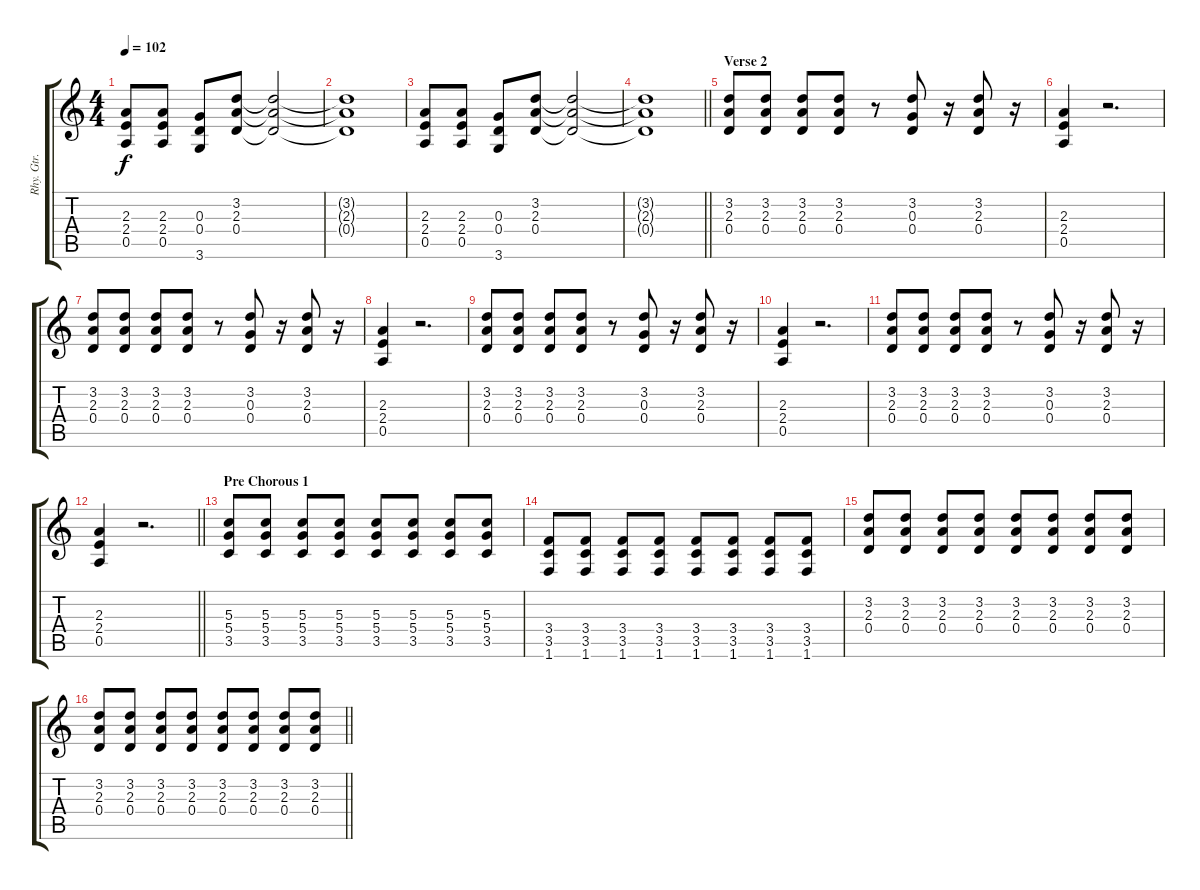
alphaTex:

\track ("Rhy. Gtr. 2" "Rhy. Gtr. ") {instrument overdrivenguitar}
\staff {score tabs}
\tuning (E4 B3 G3 D3 A2 E2) {hide}
\ts (4 4)
\tempo 102
\clef g2
\ks c
(2.3 2.4 0.5).8{dy f} (2.3 2.4 0.5).8 (0.3 0.4 3.6).8 (3.2 2.3 0.4).8 (3.2{t} 2.3{t} 0.4{t}).2 |
(3.2{t} 2.3{t} 0.4{t}).1 |
(2.3 2.4 0.5).8 (2.3 2.4 0.5).8 (0.3 0.4 3.6).8 (3.2 2.3 0.4).8 (3.2{t} 2.3{t} 0.4{t}).2 |
\barLineRight lightlight
(3.2{t} 2.3{t} 0.4{t}).1 |
\section ("" "Verse 2")
(3.2 2.3 0.4).8 (3.2 2.3 0.4).8 (3.2 2.3 0.4).8 (3.2 2.3 0.4).8 r.8 (3.2 0.3 0.4).8 r.16 (3.2 2.3 0.4).8 r.16 |
(2.3 2.4 0.5).4 r.2{d} |
(3.2 2.3 0.4).8 (3.2 2.3 0.4).8 (3.2 2.3 0.4).8 (3.2 2.3 0.4).8 r.8 (3.2 0.3 0.4).8 r.16 (3.2 2.3 0.4).8 r.16 |
(2.3 2.4 0.5).4 r.2{d} |
(3.2 2.3 0.4).8 (3.2 2.3 0.4).8 (3.2 2.3 0.4).8 (3.2 2.3 0.4).8 r.8 (3.2 0.3 0.4).8 r.16 (3.2 2.3 0.4).8 r.16 |
(2.3 2.4 0.5).4 r.2{d} |
(3.2 2.3 0.4).8 (3.2 2.3 0.4).8 (3.2 2.3 0.4).8 (3.2 2.3 0.4).8 r.8 (3.2 0.3 0.4).8 r.16 (3.2 2.3 0.4).8 r.16 |
\barLineRight lightlight
(2.3 2.4 0.5).4 r.2{d} |
\section ("" "Pre Chorous 1")
(5.3 5.4 3.5).8 (5.3 5.4 3.5).8 (5.3 5.4 3.5).8 (5.3 5.4 3.5).8 (5.3 5.4 3.5).8 (5.3 5.4 3.5).8 (5.3 5.4 3.5).8 (5.3 5.4 3.5).8 |
(3.4 3.5 1.6).8 (3.4 3.5 1.6).8 (3.4 3.5 1.6).8 (3.4 3.5 1.6).8 (3.4 3.5 1.6).8 (3.4 3.5 1.6).8 (3.4 3.5 1.6).8 (3.4 3.5 1.6).8 |
(3.2 2.3 0.4).8 (3.2 2.3 0.4).8 (3.2 2.3 0.4).8 (3.2 2.3 0.4).8 (3.2 2.3 0.4).8 (3.2 2.3 0.4).8 (3.2 2.3 0.4).8 (3.2 2.3 0.4).8 |
\barLineRight lightlight
(3.2 2.3 0.4).8 (3.2 2.3 0.4).8 (3.2 2.3 0.4).8 (3.2 2.3 0.4).8 (3.2 2.3 0.4).8 (3.2 2.3 0.4).8 (3.2 2.3 0.4).8 (3.2 2.3 0.4).8
